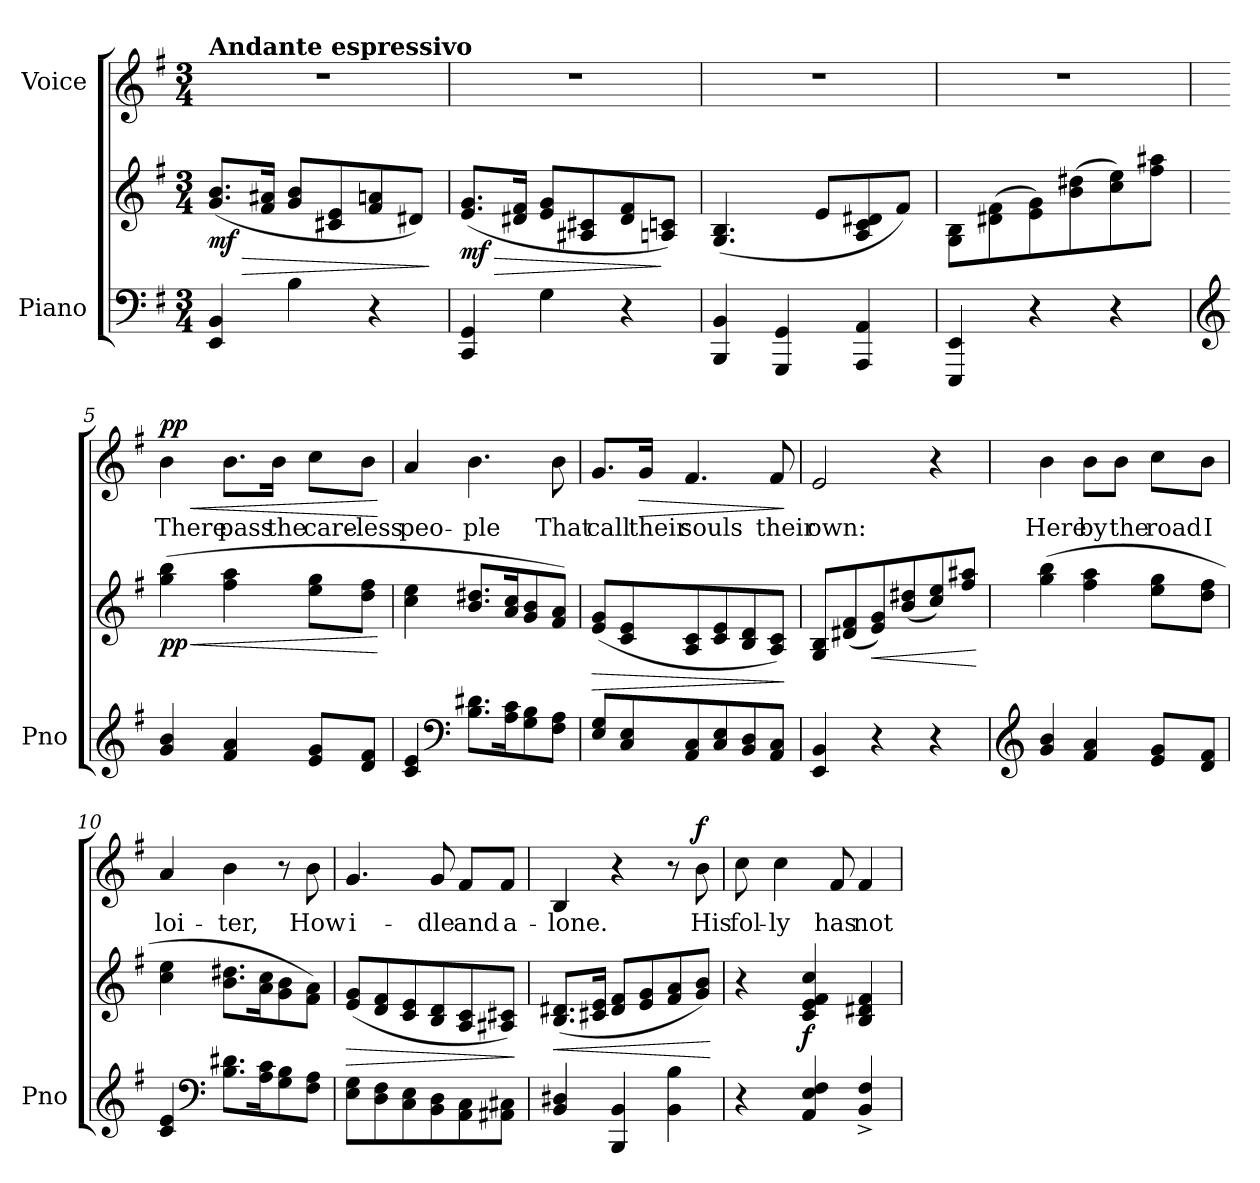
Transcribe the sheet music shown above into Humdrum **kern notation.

**kern	**kern	**dynam	**kern	**text	**dynam
*part2	*part2	*part2	*part1	*part1	*part1
*staff3	*staff2	*staff2/3	*staff1	*staff1	*staff1
*I"Piano	*	*	*I"Voice	*	*
*I'Pno	*	*	*	*	*
*clefF4	*clefG2	*	*clefG2	*	*
*k[f#]	*k[f#]	*	*k[f#]	*	*
*M3/4	*M3/4	*	*M3/4	*	*
=1	=1	=1	=1	=1	=1
!	!	!	!LO:TX:a:B:t=Andante espressivo	!	!
!	!	!LO:HP:b	!	!	!
!	!	!LO:DY:n=1:b	!	!	!
4EE/ 4BB/	(8.g/ 8.b/L	> mf	2.r	.	.
.	16f#/ 16a#X/Jk	.	.	.	.
4B\	8g/ 8b/L	.	.	.	.
.	8c#X/ 8e/	.	.	.	.
4r	8f#/ 8an/	.	.	.	.
.	8d#X/J)	.	.	.	.
.	.	]	.	.	.
=2	=2	=2	=2	=2	=2
!	!	!LO:HP:b	!	!	!
!	!	!LO:DY:n=1:b	!	!	!
4CC/ 4GG/	(8.e/ 8.g/L	> mf	2.r	.	.
.	16d#X/ 16f#/Jk	.	.	.	.
4G\	8e/ 8g/L	.	.	.	.
.	8A#X/ 8c#X/	.	.	.	.
4r	8d#/ 8f#/	.	.	.	.
.	8An/ 8cn/J)	]	.	.	.
=3	=3	=3	=3	=3	=3
4BBB/ 4BB/	(4.G/ 4.B/	.	2.r	.	.
4GGG/ 4GG/	.	.	.	.	.
.	8e/L	.	.	.	.
4AAA/ 4AA/	8A/ 8c/ 8d#X/	.	.	.	.
.	8f#/J)	.	.	.	.
!!LO:LB:g=z
=4	=4	=4	=4	=4	=4
4EEE/ 4EE/	8G\ 8B\L	.	2.r	.	.
.	(8d#X\ 8f#\	.	.	.	.
4r	8e\ 8g\)	.	.	.	.
.	(8b\ 8dd#X\	.	.	.	.
4r	8cc\ 8ee\)	.	.	.	.
.	8ff#\ 8aa#X\J	.	.	.	.
=5	=5	=5	=5	=5	=5
*clefG2	*	*	*	*	*
!	!	!LO:HP:b	!	!LO:LY:b	!LO:HP:b
!	!	!LO:DY:n=1:b	!	!	!LO:DY:n=1:a
4g/ 4b/	(4gg\ 4bb\	< pp	4b\	There	< pp
!	!	!	!	!LO:LY:b	!
4f#/ 4a/	4ff#\ 4aa\	.	8.b\L	pass	.
!	!	!	!	!LO:LY:b	!
.	.	.	16b\Jk	the	.
!	!	!	!	!LO:LY:b	!
8e/ 8g/L	8ee\ 8gg\L	.	8cc\L	care-	.
!	!	!	!	!LO:LY:b	!
8d/ 8f#/J	8dd\ 8ff#\J	.	8b\J	-less	.
.	.	[	.	.	[
=6	=6	=6	=6	=6	=6
!	!	!	!	!LO:LY:b	!
4c/ 4e/	4cc\ 4ee\	.	4a/	peo-	.
*clefF4	*	*	*	*	*
!	!	!	!	!LO:LY:b	!
8.B\ 8.d#X\L	8.b/ 8.dd#X/L	.	4.b\	-ple	.
16A\ 16c\K	16a/ 16cc/K	.	.	.	.
8G\ 8B\	8g/ 8b/	.	.	.	.
!	!	!	!	!LO:LY:b	!
8F#\ 8A\J	8f#/ 8a/J)	.	8b\	That	.
!!LO:LB:g=z
=7	=7	=7	=7	=7	=7
!	!	!LO:HP:b	!	!LO:LY:b	!
8E/ 8G/L	(8e/ 8g/L	>	8.g/L	call	.
8C/ 8E/	8c/ 8e/	.	.	.	.
!	!	!	!	!LO:LY:b	!LO:HP:b
.	.	.	16g/Jk	their	>
!	!	!	!	!LO:LY:b	!
8AA/ 8C/	8A/ 8c/	.	4.f#/	souls	.
8C/ 8E/	8c/ 8e/	.	.	.	.
8BB/ 8D/	8B/ 8d/	.	.	.	.
!	!	!	!	!LO:LY:b	!
8AA/ 8C/J	8A/ 8c/J)	.	8f#/	their	.
.	.	]	.	.	]
=8	=8	=8	=8	=8	=8
!	!	!	!	!LO:LY:b	!
4EE/ 4BB/	8G/ 8B/L	.	2e/	own:	.
.	(8d#X/ 8f#/	.	.	.	.
!	!	!LO:HP:b	!	!	!
4r	8e/ 8g/)	<	.	.	.
.	(8b/ 8dd#X/	.	.	.	.
4r	8cc/ 8ee/)	.	4r	.	.
.	8ff#/ 8aa#X/J	.	.	.	.
.	.	[	.	.	.
=9	=9	=9	=9	=9	=9
*clefG2	*	*	*	*	*
!	!	!	!	!LO:LY:b	!
4g/ 4b/	(4gg\ 4bb\	.	4b\	Here	.
!	!	!	!	!LO:LY:b	!
4f#/ 4a/	4ff#\ 4aa\	.	8b\L	by	.
!	!	!	!	!LO:LY:b	!
.	.	.	8b\J	the	.
!	!	!	!	!LO:LY:b	!
8e/ 8g/L	8ee\ 8gg\L	.	8cc\L	road	.
!	!	!	!	!LO:LY:b	!
8d/ 8f#/J	8dd\ 8ff#\J	.	8b\J	I	.
!!LO:PB:g=z
=10	=10	=10	=10	=10	=10
!	!	!	!	!LO:LY:b	!
4c/ 4e/	4cc\ 4ee\	.	4a/	loi-	.
*clefF4	*	*	*	*	*
!	!	!	!	!LO:LY:b	!
8.B\ 8.d#X\L	8.b\ 8.dd#X\L	.	4b\	-ter,	.
16A\ 16c\K	16a\ 16cc\K	.	.	.	.
8G\ 8B\	8g\ 8b\	.	8r	.	.
!	!	!	!	!LO:LY:b	!
8F#\ 8A\J	8f#\ 8a\J)	.	8b\	How	.
=11	=11	=11	=11	=11	=11
!	!	!LO:HP:b	!	!LO:LY:b	!
8E\ 8G\L	(8e/ 8g/L	>	4.g/	i-	.
8D\ 8F#\	8d/ 8f#/	.	.	.	.
8C\ 8E\	8c/ 8e/	.	.	.	.
!	!	!	!	!LO:LY:b	!
8BB\ 8D\	8B/ 8d/	.	8g/	-dle	.
!	!	!	!	!LO:LY:b	!
8AA\ 8C\	8A/ 8c/	.	8f#/L	and	.
!	!	!	!	!LO:LY:b	!
8AA#X\ 8C#X\J	8A#X/ 8c#X/J)	.	8f#/J	a-	.
.	.	]	.	.	.
=12	=12	=12	=12	=12	=12
!	!	!LO:HP:b	!	!LO:LY:b	!
4BB/ 4D#X/	(8.B/ 8.d#X/L	<	4B/	-lone.	.
.	16c#X/ 16e/Jk	.	.	.	.
4BBB/ 4BB/	8d#/ 8f#/L	.	4r	.	.
.	8e/ 8g/	.	.	.	.
4BB\ 4B\	8f#/ 8a/	.	8r	.	.
!	!	!	!	!LO:LY:b	!LO:DY:a
.	8g/ 8b/J)	.	8b\	His	f
.	.	[	.	.	.
!!LO:LB:g=z
=13	=13	=13	=13	=13	=13
!	!	!	!	!LO:LY:b	!
4r	4r	.	8cc\	fol-	.
!	!	!	!	!LO:LY:b	!
.	.	.	4cc\	-ly	.
!	!	!LO:DY:b	!	!	!
4AA/ 4E/ 4F#/	4c/ 4e/ 4f#/ 4cc/	f	.	.	.
!	!	!	!	!LO:LY:b	!
.	.	.	8f#/	has	.
!	!	!	!	!LO:LY:b	!
4BB/^> 4F#/^>	4B/ 4d#X/ 4f#/	.	4f#/	not	.
=	=	=	=	=	=
*-	*-	*-	*-	*-	*-
